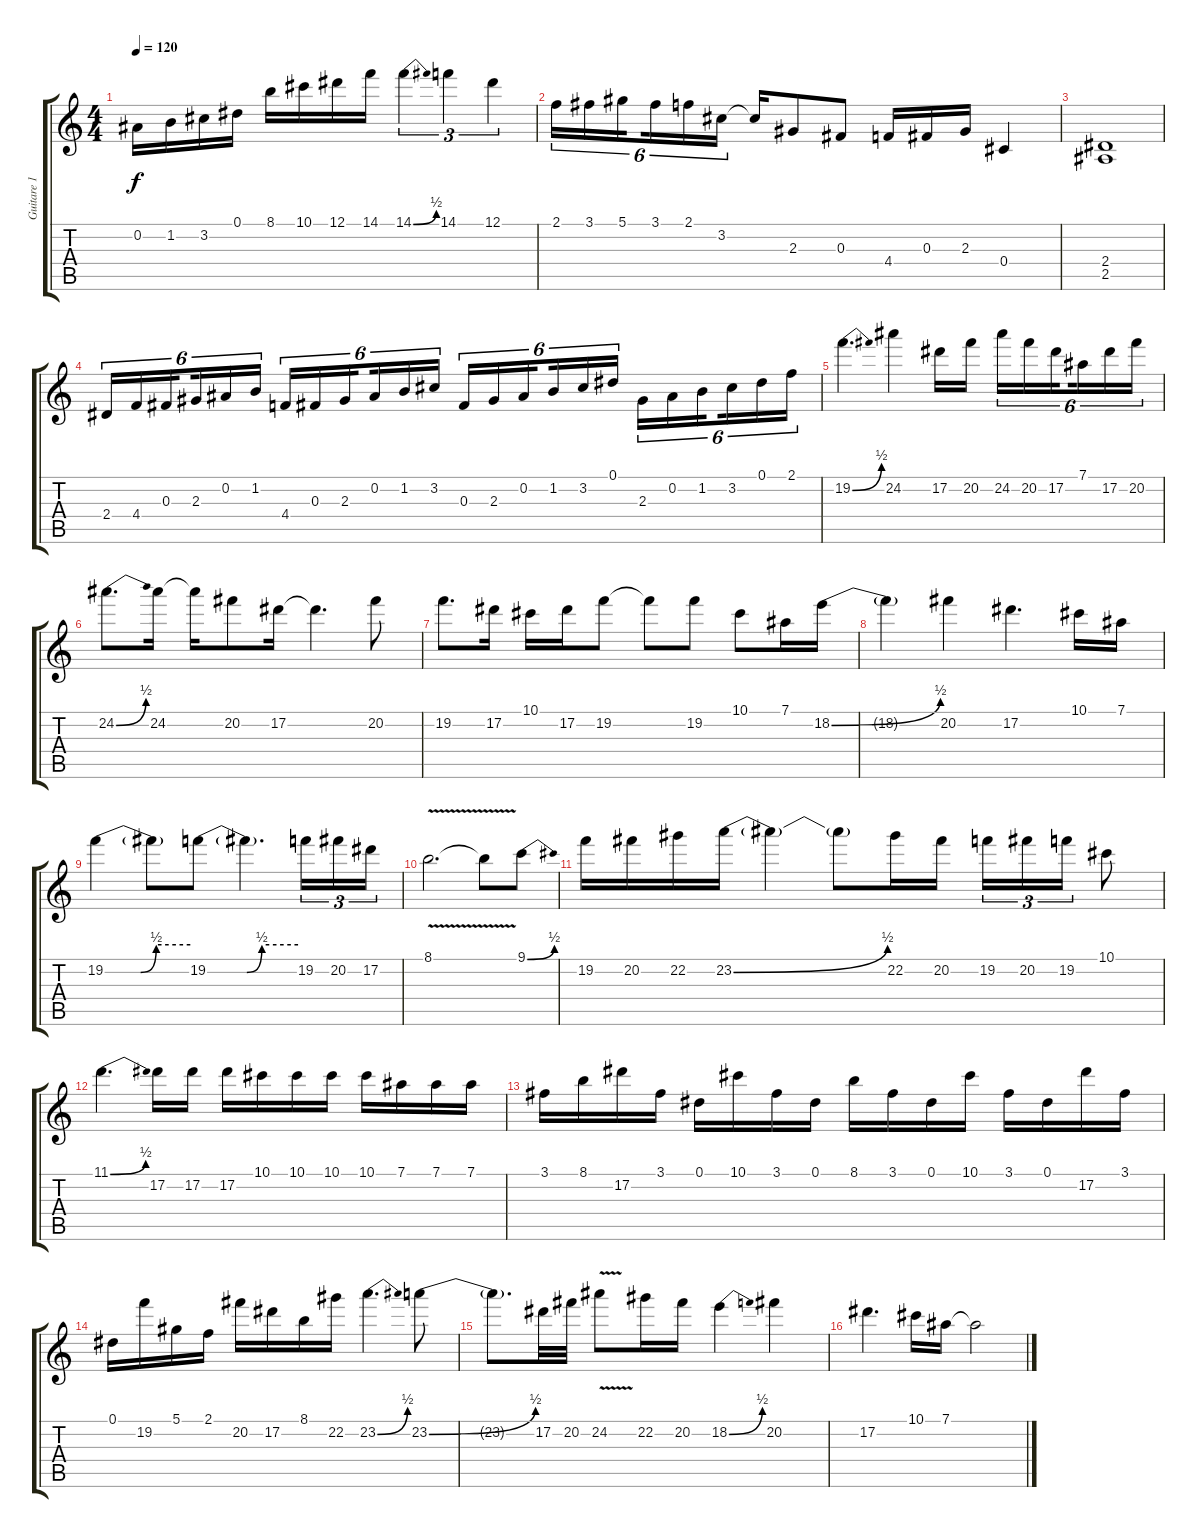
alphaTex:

\track ("Guitare 1" "Guitare 1") {instrument distortionguitar}
\staff {score tabs}
\tuning (Eb4 Bb3 Gb3 Db3 Ab2 Eb2) {hide}
\ts (4 4)
\tempo 120
\clef g2
\ks c
0.2.16{dy f} 1.2.16 3.2.16 0.1.16 8.1.16 10.1.16 12.1.16 14.1.16 14.1{be (bend 0 0 60 2)}.4{tu (3 2)} 14.1.4{tu (3 2)} 12.1.4{tu (3 2)} |
2.1.16{tu (6 4)} 3.1.16{tu (6 4)} 5.1.16{tu (6 4) beam splitsecondary} 3.1.16{tu (6 4)} 2.1.16{tu (6 4)} 3.2.16{tu (6 4)} 3.2{t}.16 2.3.8 0.3.8 4.4.16 0.3.16 2.3.16 0.4.4 |
(2.4 2.5).1 |
2.4.16{tu (6 4)} 4.4.16{tu (6 4)} 0.3.16{tu (6 4) beam splitsecondary} 2.3.16{tu (6 4)} 0.2.16{tu (6 4)} 1.2.16{tu (6 4)} 4.4.16{tu (6 4)} 0.3.16{tu (6 4)} 2.3.16{tu (6 4) beam splitsecondary} 0.2.16{tu (6 4)} 1.2.16{tu (6 4)} 3.2.16{tu (6 4)} 0.3.16{tu (6 4)} 2.3.16{tu (6 4)} 0.2.16{tu (6 4) beam splitsecondary} 1.2.16{tu (6 4)} 3.2.16{tu (6 4)} 0.1.16{tu (6 4)} 2.3.16{tu (6 4)} 0.2.16{tu (6 4)} 1.2.16{tu (6 4) beam splitsecondary} 3.2.16{tu (6 4)} 0.1.16{tu (6 4)} 2.1.16{tu (6 4)} |
19.2{be (bend 0 0 60 2)}.4{d} 24.2.4 17.2.16 20.2.16 24.2.16{tu (6 4)} 20.2.16{tu (6 4)} 17.2.16{tu (6 4) beam splitsecondary} 7.1.16{tu (6 4)} 17.2.16{tu (6 4)} 20.2.16{tu (6 4)} |
24.2{be (bend 0 0 60 2)}.8{d} 24.2.16 24.2{t}.16 20.2.8 17.2.16 17.2{t}.4{d} 20.2.8 |
19.2.8{d} 17.2.16 10.1.16 17.2.16 19.2.8 19.2{t}.8 19.2.8 10.1.8 7.1.16 18.2{be (bend 0 0 60 2)}.16 |
18.2{t}.4 20.2.4 17.2.4{d} 10.1.16 7.1.16 |
19.2{be (custom 0 0 25 0 36 2 60 2)}.4 19.2{t}.8 19.2{be (custom 0 0 26 0 36 2 60 2)}.8 19.2{t}.4{d} 19.2.16{tu (3 2)} 20.2.16{tu (3 2)} 17.2.16{tu (3 2)} |
8.1{v}.2{d} 8.1{t}.8 9.1{be (bend 0 0 60 2)}.8 |
19.2.16 20.2.16 22.2.16 23.2{be (bend 0 0 60 2)}.16 23.2{t}.4 23.2{t}.8 22.2.16 20.2.16 19.2.16{tu (3 2)} 20.2.16{tu (3 2)} 19.2.16{tu (3 2)} 10.1.8 |
11.1{be (bend 0 0 60 2)}.4{d} 17.2.16 17.2.16 17.2.16 10.1.16 10.1.16 10.1.16 10.1.16 7.1.16 7.1.16 7.1.16 |
3.1.16 8.1.16 17.2.16 3.1.16 0.1.16 10.1.16 3.1.16 0.1.16 8.1.16 3.1.16 0.1.16 10.1.16 3.1.16 0.1.16 17.2.16 3.1.16 |
0.1.16 19.2.16 5.1.16 2.1.16 20.2.16 17.2.16 8.1.16 22.2.16 23.2{be (bend 0 0 60 2)}.4{d} 23.2{be (bend 0 0 60 2)}.8 |
23.2{t}.8{d} 17.2.32 20.2.32 24.2{v}.8 22.2.16 20.2.16 18.2{be (bend 0 0 60 2)}.4 20.2.4 |
17.2.4{d} 10.1.16 7.1.16 7.1{t}.2
